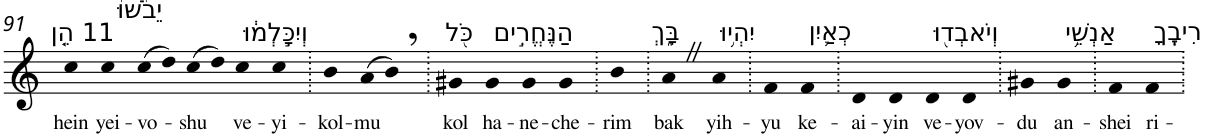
**kern	**text
*part1	*part1
*staff1	*staff1
*I"Piano	*
*I'Pno	*
!!LO:PB:g=z
*clefG2	*
*k[]	*
=91	=91
!LO:TX:a:t=11 הֵ֤ן	!
!	!LO:LY:b
4cc	hein
!LO:TX:a:t=יֵבֹ֙שׁוּ֙	!
!	!LO:LY:b
4cc	yei-
!	!LO:LY:b
(8cc	-vo-
8dd)	.
!	!LO:LY:b
(8cc	-shu
8dd)	.
!LO:TX:a:t=וְיִכָּ֣לְמ֔וּ	!
!	!LO:LY:b
4cc	ve-
!	!LO:LY:b
4cc	-yi-
=92.	=92.
!	!LO:LY:b
4b	-kol-
!	!LO:LY:b
(8a	-mu
8b,)	.
=93.	=93.
!LO:TX:a:t=כֹּ֖ל	!
!	!LO:LY:b
4g#X	kol
!LO:TX:a:t=הַנֶּחֱרִ֣ים	!
!	!LO:LY:b
4g#	ha-
!	!LO:LY:b
4g#	-ne-
!	!LO:LY:b
4g#	-che-
=94.	=94.
!	!LO:LY:b
4b	-rim
=95.	=95.
!LO:TX:a:t=בָּ֑ךְ	!
!	!LO:LY:b
4aZ	bak
!LO:TX:a:t=יִהְי֥וּ	!
!	!LO:LY:b
4a	yih-
=96.	=96.
!	!LO:LY:b
4f	-yu
!LO:TX:a:t=כְאַ֛יִן	!
!	!LO:LY:b
4f	ke-
=97.	=97.
!	!LO:LY:b
4d	-ai-
!	!LO:LY:b
4d	-yin
!LO:TX:a:t=וְיֹאבְד֖וּ	!
!	!LO:LY:b
4d	ve-
!	!LO:LY:b
4d	-yov-
=98.	=98.
!	!LO:LY:b
4g#X	-du
!LO:TX:a:t=אַנְשֵׁ֥י	!
!	!LO:LY:b
4g#	an-
=99.	=99.
!	!LO:LY:b
4f	-shei
!LO:TX:a:t=רִיבֶֽךָ	!
!	!LO:LY:b
4f	ri-
=.	=.
*-	*-
